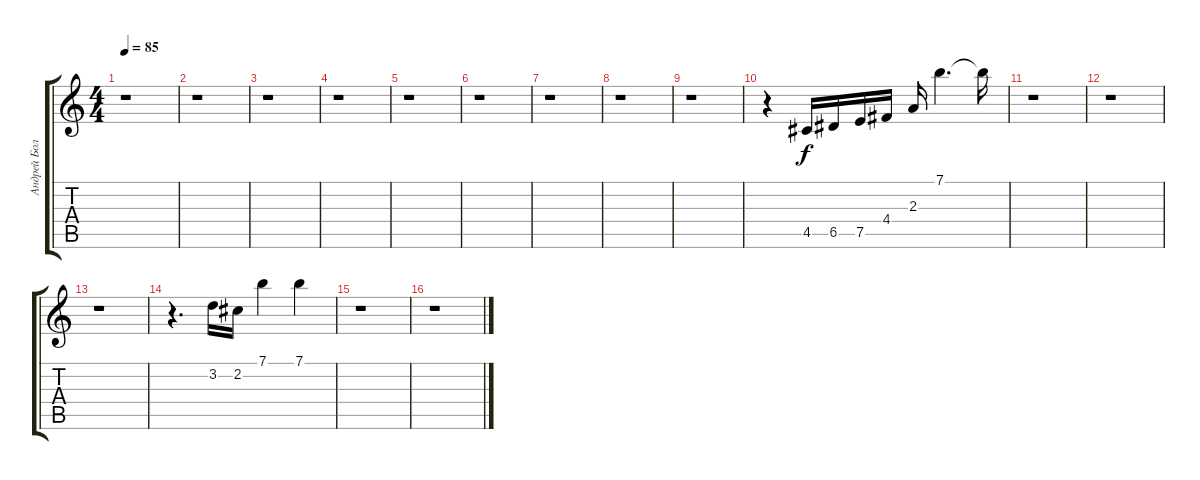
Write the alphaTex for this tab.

\track ("Андрей Большаков" "Андрей Бол") {instrument distortionguitar}
\staff {score tabs}
\tuning (E4 B3 G3 D3 A2 E2) {hide}
\ts (4 4)
\tempo 85
\clef g2
\ks c
r.1{dy f} |
r.1 |
r.1 |
r.1 |
r.1 |
r.1 |
r.1 |
r.1 |
r.1 |
r.4 4.5.16 6.5.16 7.5.16 4.4.16 2.3.16 7.1.4{d} 7.1{t}.16 |
r.1 |
r.1 |
r.1 |
r.4{d} 3.2.16 2.2.16 7.1.4 7.1.4 |
r.1 |
r.1
